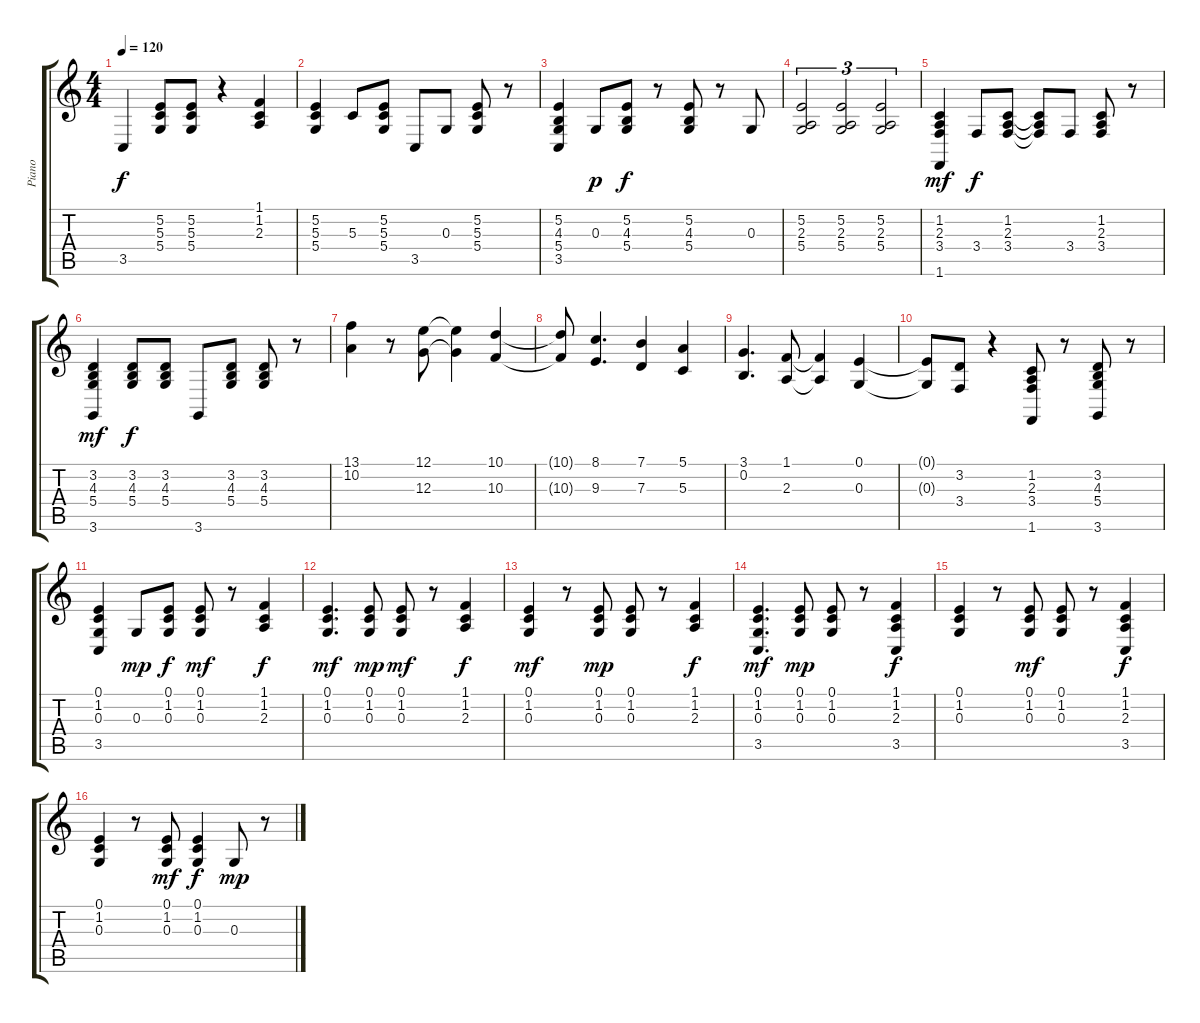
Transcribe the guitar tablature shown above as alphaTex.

\track ("Piano" "Piano") {instrument brightacousticpiano}
\staff {score tabs}
\tuning (E4 B3 G3 D3 A2 E2) {hide}
\ts (4 4)
\tempo 120
\clef g2
\ks c
3.5.4{dy f} (5.2 5.3 5.4).8 (5.2 5.3 5.4).8 r.4 (1.1 1.2 2.3).4 |
(5.2 5.3 5.4).4 5.3.8 (5.2 5.3 5.4).8 3.5.8 0.3.8 (5.2 5.3 5.4).8 r.8 |
(5.2 4.3 5.4 3.5).4 0.3.8{dy p} (5.2 4.3 5.4).8{dy f} r.8 (5.2 4.3 5.4).8 r.8 0.3.8 |
(5.2 2.3 5.4).2{tu (3 2)} (5.2 2.3 5.4).2{tu (3 2)} (5.2 2.3 5.4).2{tu (3 2)} |
(1.2 2.3 3.4 1.6).4{dy mf} 3.4.8{dy f} (1.2 2.3 3.4).8 (1.2{t} 2.3{t} 3.4{t}).8 3.4.8 (1.2 2.3 3.4).8 r.8 |
(3.2 4.3 5.4 3.6).4{dy mf} (3.2 4.3 5.4).8{dy f} (3.2 4.3 5.4).8 3.6.8 (3.2 4.3 5.4).8 (3.2 4.3 5.4).8 r.8 |
(13.1 10.2).4 r.8 (12.1 12.3).8 (12.1{t} 12.3{t}).4 (10.1 10.3).4 |
(10.1{t} 10.3{t}).8 (8.1 9.3).4{d} (7.1 7.3).4 (5.1 5.3).4 |
(3.1 0.2).4{d} (1.1 2.3).8 (1.1{t} 2.3{t}).4 (0.1 0.3).4 |
(0.1{t} 0.3{t}).8 (3.2 3.4).8 r.4 (1.2 2.3 3.4 1.6).8 r.8 (3.2 4.3 5.4 3.6).8 r.8 |
(0.1 1.2 0.3 3.5).4 0.3.8{dy mp} (0.1 1.2 0.3).8{dy f} (0.1 1.2 0.3).8{dy mf} r.8 (1.1 1.2 2.3).4{dy f} |
(0.1 1.2 0.3).4{d dy mf} (0.1 1.2 0.3).8{dy mp} (0.1 1.2 0.3).8{dy mf} r.8 (1.1 1.2 2.3).4{dy f} |
(0.1 1.2 0.3).4{dy mf} r.8 (0.1 1.2 0.3).8{dy mp} (0.1 1.2 0.3).8 r.8 (1.1 1.2 2.3).4{dy f} |
(0.1 1.2 0.3 3.5).4{d dy mf} (0.1 1.2 0.3).8{dy mp} (0.1 1.2 0.3).8 r.8 (1.1 1.2 2.3 3.5).4{dy f} |
(0.1 1.2 0.3).4 r.8 (0.1 1.2 0.3).8{dy mf} (0.1 1.2 0.3).8 r.8 (1.1 1.2 2.3 3.5).4{dy f} |
(0.1 1.2 0.3).4 r.8 (0.1 1.2 0.3).8{dy mf} (0.1 1.2 0.3).4{dy f} 0.3.8{dy mp} r.8
